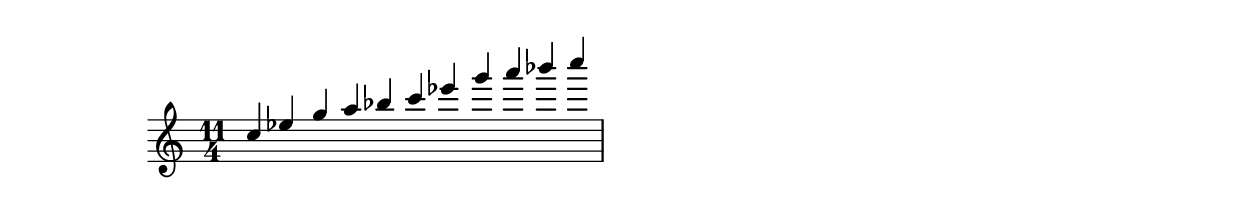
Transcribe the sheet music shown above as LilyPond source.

\version "2.18.2" \score { \new Staff << \new Voice { \set midiInstrument = #"piano" \voiceOne
 \key c \major \time 11/4
\override Voice.TextScript.font-size = #-4
 { c'' ees'' g'' a'' bes'' c''' ees''' g''' a''' bes''' c''''  } 
 } >> \layout { } \midi { \context { \Staff \remove "Staff_performer" }
\context { \Voice \consists "Staff_performer" } \tempo 2 = 60 } }
\paper{oddHeaderMarkup = ##f oddFooterMarkup = ##f}
